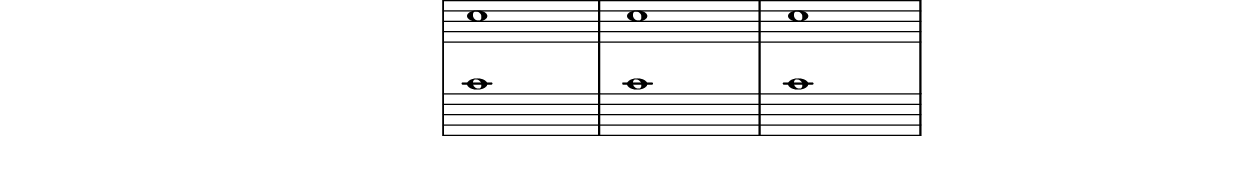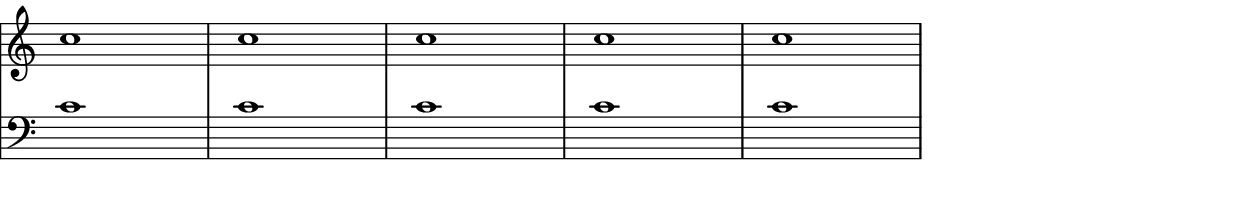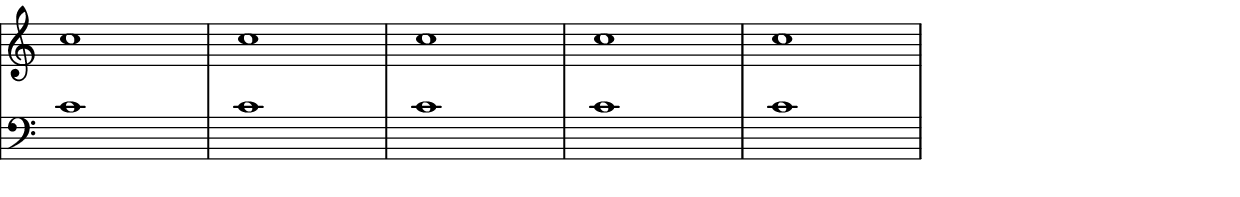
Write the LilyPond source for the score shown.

%% Generated by lilypond-book
%% Options: [exampleindent=10.16\mm,indent=0\mm,line-width=160\mm,paper-height=845.047\pt,paper-width=597.508\pt,papersize='(cons (* 597.508 pt) (* 845.047 pt))]
\include "lilypond-book-preamble.ly"


% ****************************************************************
% Start cut-&-pastable-section
% ****************************************************************

#(ly:set-option 'eps-box-padding 3.000000)



\paper {
  #(set-paper-size '(cons (* 597.508 pt) (* 845.047 pt)))
  indent = 0\mm
  line-width = 160\mm
  % offset the left padding, also add 1mm as lilypond creates cropped
  % images with a little space on the right
  line-width = #(- line-width (* mm  3.000000) (* mm 1))
}

\layout {
  
}




% ****************************************************************
% ly snippet:
% ****************************************************************
\sourcefilename "snippets/removing-brace-on-first-line-of-piano-score.ly"
\sourcefileline 0
%% DO NOT EDIT this file manually; it was automatically
%% generated from the LilyPond Wiki
%% (https://wiki.lilypond.community).
%%
%% Make any changes in the Wiki itself, or in
%% `Documentation/snippets/new/`, then run
%% `scripts/auxiliar/makelsr.pl`.
%%
%% This file is in the public domain.

\version "2.24.0"

\header {
%% Translation of GIT committish: a8a85e19654e46d725563e6deba44083ef137a2c
  texidocja = "
このスニペットは、@code{PianoStaff} や @code{GrandStaff} から@c
先頭にあるブレース (波括弧) を削除しています。これは譜刻された既存の音楽の@c
一部を切り取って見せる場合に有用です。

これは @code{\\alterBroken} を使用しています。
"
  doctitleja = "ピアノ曲の先頭にあるブレースを削除する"

%% Translation of GIT committish: 41a008e75e2fe29536406cdf0d71c32a4606f2b8
  texidocfr = "
Dans cet extrait est supprimée la première accolade d'un
@code{PianoStaff} ou d'un @code{GrandStaff}, ainsi que les clefs.

Ceci peut s'avérer utile pour couper et coller l'image générée dans de
la musique préexistante.

Est utilisée la fonction @code{\\alterBroken}.
"

  doctitlefr = "Retrait de l'accolade à la première ligne d'une pièce pour piano"

%% Translation of GIT committish: 41a008e75e2fe29536406cdf0d71c32a4606f2b8
  texidoces = "
Este fragmento elimina la primera llave de un @code{PianoStaff} o
un @code{GrandStaff}, junto con las claves.

Puede ser útil cuando se está cortando y pegando la imagen de la
partitura editada dentro de otra música existente.

Usa @code{\\alterBroken}.
"

  doctitlees = "Quitar la llave en el primer sistema de una partitura de piano"

  categories = "Keyboards, Staff notation, Tweaks and overrides"

  texidoc = "
This snippet removes the first brace from a @code{PianoStaff} or a
@code{GrandStaff}, together with the clefs.

It may be useful when cutting and pasting the engraved image into
existing music.

It uses @code{\\alterBroken}.
"

  doctitle = "Removing brace on first line of piano score"
} % begin verbatim


someMusic =  {
  \once \override Staff.Clef.stencil = ##f
  \once \override Staff.TimeSignature.stencil = ##f
  \repeat unfold 3 c1 \break
  \repeat unfold 5 c1 \break
  \repeat unfold 5 c1
}

\score {
  \new PianoStaff
  <<
    \new Staff = "right" \relative c'' \someMusic
    \new Staff = "left" \relative c' { \clef F \someMusic }
  >>
  \layout {
    indent=75
    \context {
      \PianoStaff
      \alterBroken transparent #'(#t) SystemStartBrace
    }
  }
}

\paper { tagline = ##f }



% ****************************************************************
% end ly snippet
% ****************************************************************
